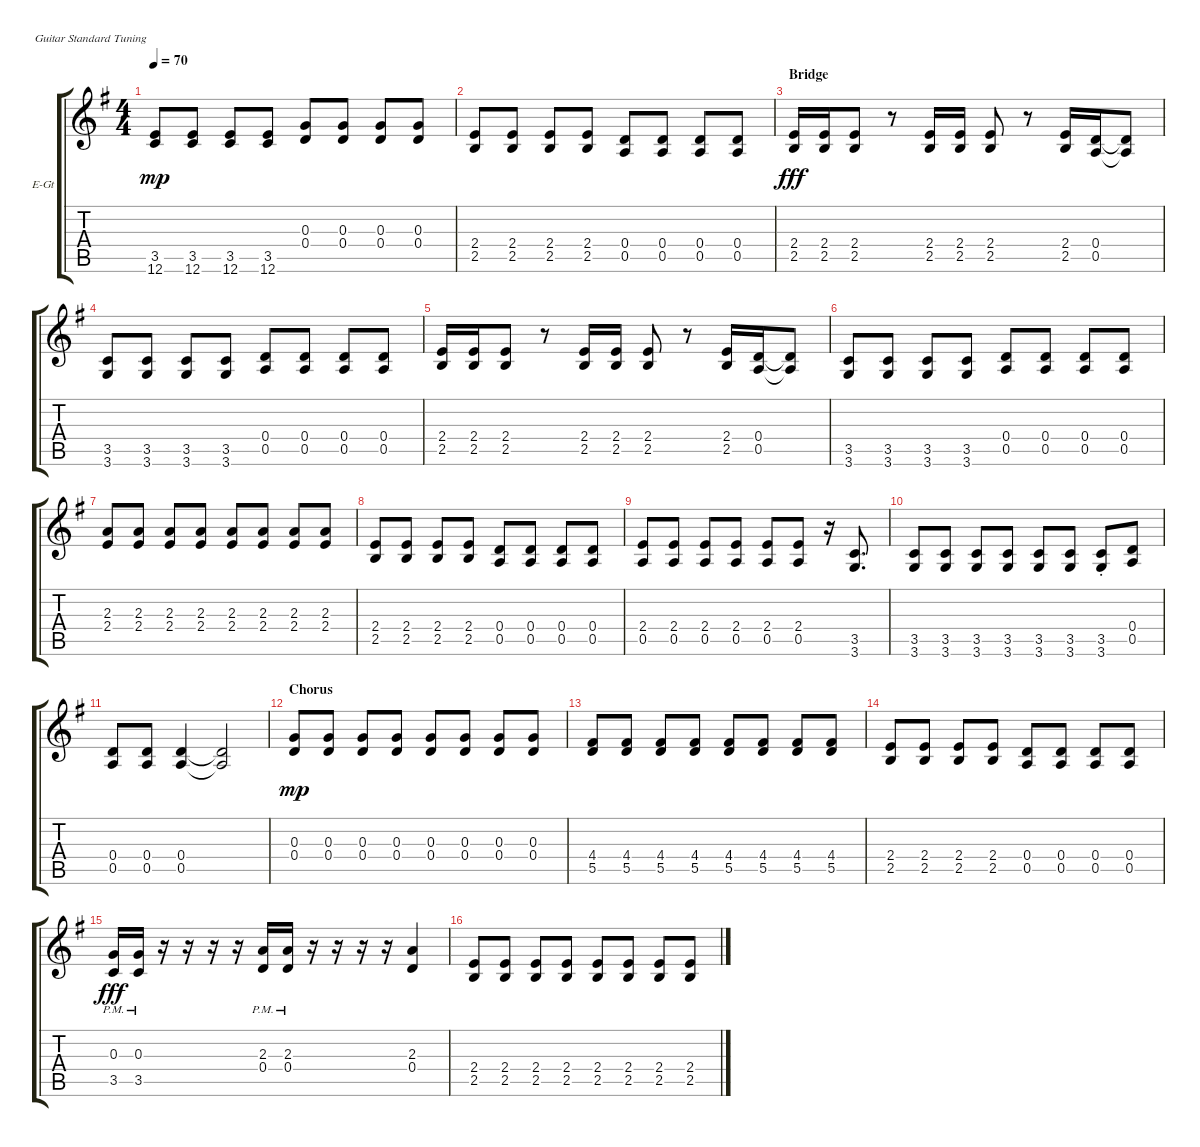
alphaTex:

\defaultSystemsLayout 4
\bracketExtendMode groupsimilarinstruments
\firstSystemTrackNameOrientation horizontal
\otherSystemsTrackNameOrientation horizontal
\track ("RG" "E-Gt") {instrument distortionguitar}
\staff {score tabs}
\tuning (E4 B3 G3 D3 A2 E2)
\ts (4 4)
\tempo 70
\clef g2
\scale
0.333333
\ks eminor
(3.5 12.6).8{dy mp} (3.5 12.6).8 (3.5 12.6).8 (3.5 12.6).8 (0.4 0.3).8 (0.3 0.4).8 (0.3 0.4).8 (0.3 0.4).8 |
(2.4 2.5).8 (2.4 2.5).8 (2.4 2.5).8 (2.4 2.5).8 (0.4 0.5).8 (0.5 0.4).8 (0.5 0.4).8 (0.5 0.4).8 |
\section ("" "Bridge")
(2.4 2.5).16{dy fff} (2.4 2.5).16 (2.5 2.4).8 r.8 (2.4 2.5).16 (2.5 2.4).16 (2.5 2.4).8 r.8 (2.4 2.5).16 (0.5 0.4).16 (0.5{t} 0.4{t}).8 |
(3.5 3.6).8 (3.6 3.5).8 (3.5 3.6).8 (3.5 3.6).8 (0.5 0.4).8 (0.5 0.4).8 (0.5 0.4).8 (0.4 0.5).8 |
(2.4 2.5).16 (2.4 2.5).16 (2.5 2.4).8 r.8 (2.4 2.5).16 (2.5 2.4).16 (2.5 2.4).8 r.8 (2.4 2.5).16 (0.5 0.4).16 (0.5{t} 0.4{t}).8 |
(3.5 3.6).8 (3.6 3.5).8 (3.5 3.6).8 (3.5 3.6).8 (0.5 0.4).8 (0.5 0.4).8 (0.5 0.4).8 (0.4 0.5).8 |
(2.4 2.3).8 (2.3 2.4).8 (2.3 2.4).8 (2.3 2.4).8 (2.3 2.4).8 (2.3 2.4).8 (2.3 2.4).8 (2.3 2.4).8 |
(2.4 2.5).8 (2.5 2.4).8 (2.5 2.4).8 (2.5 2.4).8 (0.5 0.4).8 (0.5 0.4).8 (0.5 0.4).8 (0.5 0.4).8 |
(0.5 2.4).8 (0.5 2.4).8 (0.5 2.4).8 (0.5 2.4).8 (0.5 2.4).8 (0.5 2.4).8 r.16 (3.5 3.6).8{d} |
(3.5 3.6).8 (3.6 3.5).8 (3.6 3.5).8 (3.6 3.5).8 (3.6 3.5).8 (3.6 3.5).8 (3.6{st} 3.5{st}).8 (0.5 0.4).8 |
(0.5 0.4).8 (0.5 0.4).8 (0.5 0.4).4 (0.5{t} 0.4{t}).2 |
\section ("" "Chorus")
(0.3 0.4).8{dy mp} (0.3 0.4).8 (0.3 0.4).8 (0.3 0.4).8 (0.3 0.4).8 (0.3 0.4).8 (0.3 0.4).8 (0.3 0.4).8 |
(4.4 5.5).8 (5.5 4.4).8 (5.5 4.4).8 (5.5 4.4).8 (5.5 4.4).8 (5.5 4.4).8 (5.5 4.4).8 (5.5 4.4).8 |
(2.5 2.4).8 (2.4 2.5).8 (2.4 2.5).8 (2.4 2.5).8 (0.4 0.5).8 (0.5 0.4).8 (0.5 0.4).8 (0.5 0.4).8 |
(3.5{pm} 0.3{pm}).16{dy fff} (3.5{pm} 0.3{pm}).16 r.16 r.16 r.16 r.16 (0.4{pm} 2.3{pm}).16 (0.4{pm} 2.3{pm}).16 r.16 r.16 r.16 r.16 (0.4 2.3).4 |
(2.4 2.5).8 (2.4 2.5).8 (2.4 2.5).8 (2.4 2.5).8 (2.4 2.5).8 (2.4 2.5).8 (2.4 2.5).8 (2.4 2.5).8
